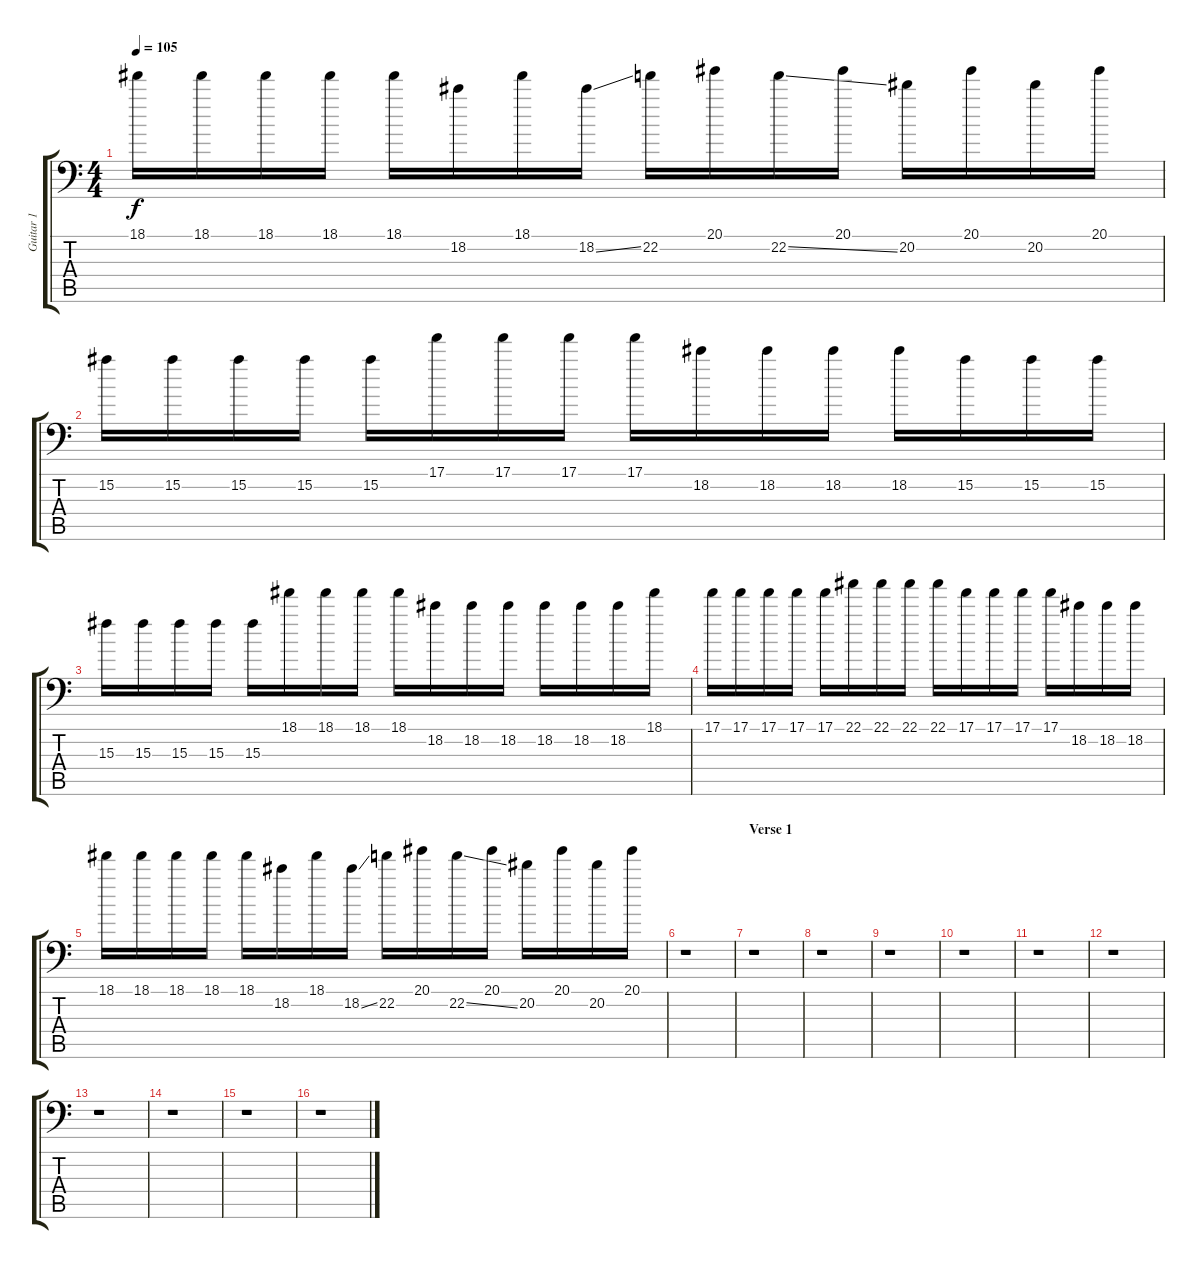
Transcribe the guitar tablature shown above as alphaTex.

\track ("Guitar 1" "Guitar 1") {instrument overdrivenguitar}
\staff {score tabs}
\tuning (C4 G3 Eb3 Bb2 F2 Bb1) {hide}
\ts (4 4)
\tempo 105
\clef f4
\ks c
18.1.16{dy f} 18.1.16 18.1.16 18.1.16 18.1.16 18.2.16 18.1.16 18.2{ss}.16 22.2.16 20.1.16 22.2{ss}.16 20.1.16 20.2.16 20.1.16 20.2.16 20.1.16 |
15.2.16 15.2.16 15.2.16 15.2.16 15.2.16 17.1.16 17.1.16 17.1.16 17.1.16 18.2.16 18.2.16 18.2.16 18.2.16 15.2.16 15.2.16 15.2.16 |
15.3.16 15.3.16 15.3.16 15.3.16 15.3.16 18.1.16 18.1.16 18.1.16 18.1.16 18.2.16 18.2.16 18.2.16 18.2.16 18.2.16 18.2.16 18.1.16 |
17.1.16 17.1.16 17.1.16 17.1.16 17.1.16 22.1.16 22.1.16 22.1.16 22.1.16 17.1.16 17.1.16 17.1.16 17.1.16 18.2.16 18.2.16 18.2.16 |
18.1.16 18.1.16 18.1.16 18.1.16 18.1.16 18.2.16 18.1.16 18.2{ss}.16 22.2.16 20.1.16 22.2{ss}.16 20.1.16 20.2.16 20.1.16 20.2.16 20.1.16 |
r.1 |
\section ("" "Verse 1")
r.1 |
r.1 |
r.1 |
r.1 |
r.1 |
r.1 |
r.1 |
r.1 |
r.1 |
r.1
